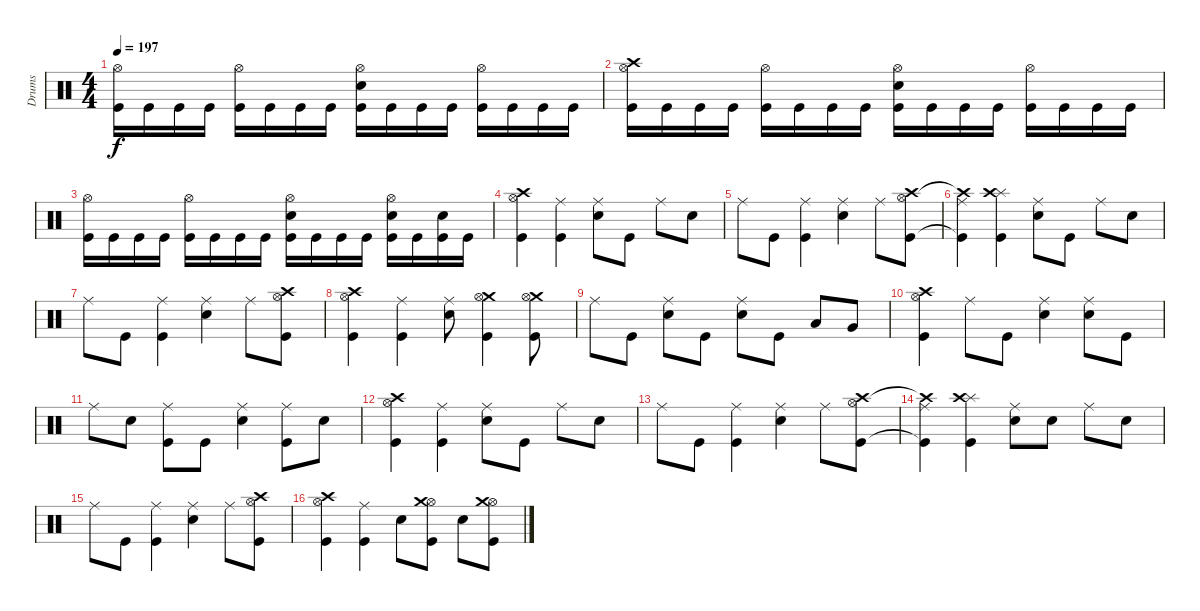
\track ("Drums" "Drums") {instrument percussion}
\staff {score}
\articulation defaults
\ts (4 4)
\tempo 197
\clef neutral
\ks c
("Hi-Hat (open)" "Kick (hit)").16{dy f} "Kick (hit)".16 "Kick (hit)".16 "Kick (hit)".16 ("Hi-Hat (open)" "Kick (hit)").16 "Kick (hit)".16 "Kick (hit)".16 "Kick (hit)".16 ("Hi-Hat (open)" "Electric Snare (hit)" "Kick (hit)").16 "Kick (hit)".16 "Kick (hit)".16 "Kick (hit)".16 ("Hi-Hat (open)" "Kick (hit)").16 "Kick (hit)".16 "Kick (hit)".16 "Kick (hit)".16 |
("Crash high (hit)" "Hi-Hat (open)" "Kick (hit)").16 "Kick (hit)".16 "Kick (hit)".16 "Kick (hit)".16 ("Hi-Hat (open)" "Kick (hit)").16 "Kick (hit)".16 "Kick (hit)".16 "Kick (hit)".16 ("Hi-Hat (open)" "Electric Snare (hit)" "Kick (hit)").16 "Kick (hit)".16 "Kick (hit)".16 "Kick (hit)".16 ("Hi-Hat (open)" "Kick (hit)").16 "Kick (hit)".16 "Kick (hit)".16 "Kick (hit)".16 |
("Hi-Hat (open)" "Kick (hit)").16 "Kick (hit)".16 "Kick (hit)".16 "Kick (hit)".16 ("Hi-Hat (open)" "Kick (hit)").16 "Kick (hit)".16 "Kick (hit)".16 "Kick (hit)".16 ("Hi-Hat (open)" "Electric Snare (hit)" "Kick (hit)").16 "Kick (hit)".16 "Kick (hit)".16 "Kick (hit)".16 ("Hi-Hat (open)" "Electric Snare (hit)" "Kick (hit)").16 "Kick (hit)".16 ("Electric Snare (hit)" "Kick (hit)").16 "Kick (hit)".16 |
("Hi-Hat (open)" "Crash high (hit)" "Kick (hit)").4 ("Ride (middle)" "Kick (hit)").4 ("Ride (middle)" "Electric Snare (hit)").8 "Kick (hit)".8 "Ride (middle)".8 "Electric Snare (hit)".8 |
"Ride (middle)".8 "Kick (hit)".8 ("Ride (middle)" "Kick (hit)").4 ("Ride (middle)" "Electric Snare (hit)").4 "Ride (middle)".8 ("Crash high (hit)" "Hi-Hat (open)" "Kick (hit)").8 |
("Ride (middle)" "Crash high (hit)"{t} "Kick (hit)"{t}).4 ("Splash (hit)" "Crash high (hit)" "Kick (hit)").4 ("Ride (middle)" "Electric Snare (hit)").8 "Kick (hit)".8 "Ride (middle)".8 "Electric Snare (hit)".8 |
"Ride (middle)".8 "Kick (hit)".8 ("Ride (middle)" "Kick (hit)").4 ("Ride (middle)" "Electric Snare (hit)").4 "Ride (middle)".8 ("Crash high (hit)" "Hi-Hat (open)" "Kick (hit)").8 |
("Hi-Hat (open)" "Crash high (hit)" "Kick (hit)").4 ("Ride (middle)" "Kick (hit)").4 ("Ride (middle)" "Electric Snare (hit)").8 ("Crash medium (hit)" "Hi-Hat (open)" "Kick (hit)").4 ("Crash medium (hit)" "Hi-Hat (open)" "Kick (hit)").8 |
"Ride (middle)".8 "Kick (hit)".8 ("Ride (middle)" "Electric Snare (hit)").8 "Kick (hit)".8 ("Ride (middle)" "Electric Snare (hit)").8 "Kick (hit)".8 "Low Tom (hit)".8 "Very Low Tom (hit)".8 |
("Hi-Hat (open)" "Crash high (hit)" "Kick (hit)").4 "Ride (middle)".8 "Kick (hit)".8 ("Ride (middle)" "Electric Snare (hit)").4 ("Ride (middle)" "Electric Snare (hit)").8 "Kick (hit)".8 |
"Ride (middle)".8 "Electric Snare (hit)".8 ("Ride (middle)" "Kick (hit)").8 "Kick (hit)".8 ("Ride (middle)" "Electric Snare (hit)").4 ("Ride (middle)" "Kick (hit)").8 "Electric Snare (hit)".8 |
("Hi-Hat (open)" "Crash high (hit)" "Kick (hit)").4 ("Ride (middle)" "Kick (hit)").4 ("Ride (middle)" "Electric Snare (hit)").8 "Kick (hit)".8 "Ride (middle)".8 "Electric Snare (hit)".8 |
"Ride (middle)".8 "Kick (hit)".8 ("Ride (middle)" "Kick (hit)").4 ("Ride (middle)" "Electric Snare (hit)").4 "Ride (middle)".8 ("Crash high (hit)" "Hi-Hat (open)" "Kick (hit)").8 |
("Ride (middle)" "Crash high (hit)"{t} "Kick (hit)"{t}).4 ("Splash (hit)" "Crash high (hit)" "Kick (hit)").4 ("Ride (middle)" "Electric Snare (hit)").8 "Electric Snare (hit)".8 "Ride (middle)".8 "Electric Snare (hit)".8 |
"Ride (middle)".8 "Kick (hit)".8 ("Ride (middle)" "Kick (hit)").4 ("Ride (middle)" "Electric Snare (hit)").4 "Ride (middle)".8 ("Crash high (hit)" "Hi-Hat (open)" "Kick (hit)").8 |
("Hi-Hat (open)" "Crash high (hit)" "Kick (hit)").4 ("Ride (middle)" "Kick (hit)").4 "Electric Snare (hit)".8 ("Hi-Hat (open)" "Crash medium (hit)" "Kick (hit)").8 "Electric Snare (hit)".8 ("Hi-Hat (open)" "Crash medium (hit)" "Kick (hit)").8
